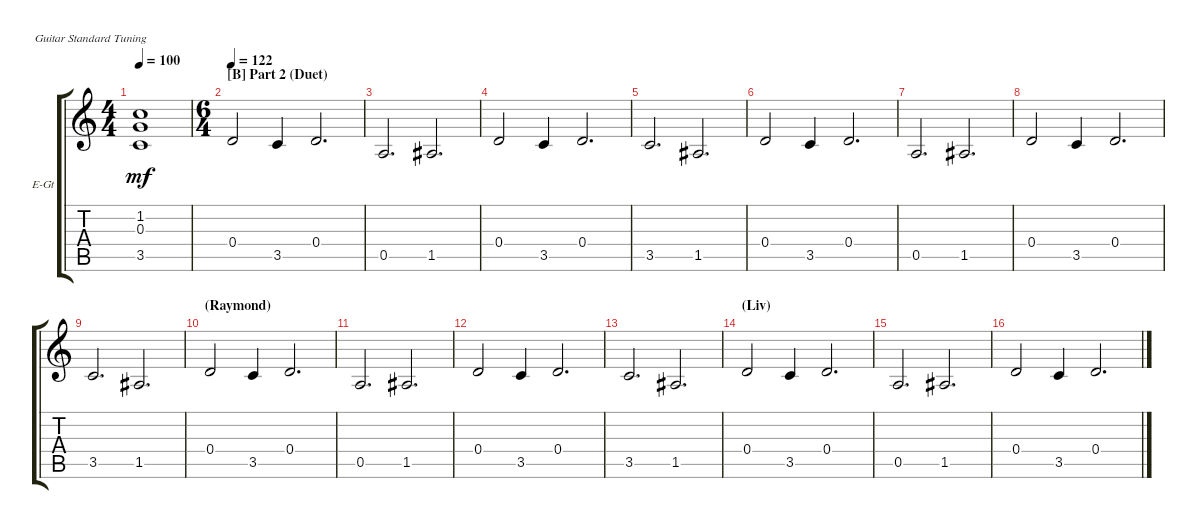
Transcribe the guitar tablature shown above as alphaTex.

\bracketExtendMode groupsimilarinstruments
\firstSystemTrackNameOrientation horizontal
\otherSystemsTrackNameOrientation horizontal
\track ("Electric Guitar 1" "E-Gt") {instrument distortionguitar}
\staff {score tabs}
\tuning (E4 B3 G3 D3 A2 E2)
\ts (4 4)
\tempo 100
\clef g2
\ks c
(1.2{t} 0.3{t} 3.5{t}).1{dy mf} |
\ts (6 4)
\section ("B" "Part 2 (Duet)")
\tempo 122
0.4.2 3.5.4 0.4.2{d} |
\section ("" "")
0.5.2{d} 1.5.2{d} |
0.4.2 3.5.4 0.4.2{d} |
3.5.2{d} 1.5.2{d} |
0.4.2 3.5.4 0.4.2{d} |
0.5.2{d} 1.5.2{d} |
0.4.2 3.5.4 0.4.2{d} |
3.5.2{d} 1.5.2{d} |
\section ("" "(Raymond)")
0.4.2 3.5.4 0.4.2{d} |
0.5.2{d} 1.5.2{d} |
0.4.2 3.5.4 0.4.2{d} |
3.5.2{d} 1.5.2{d} |
\section ("" "(Liv)")
0.4.2 3.5.4 0.4.2{d} |
0.5.2{d} 1.5.2{d} |
0.4.2 3.5.4 0.4.2{d}
